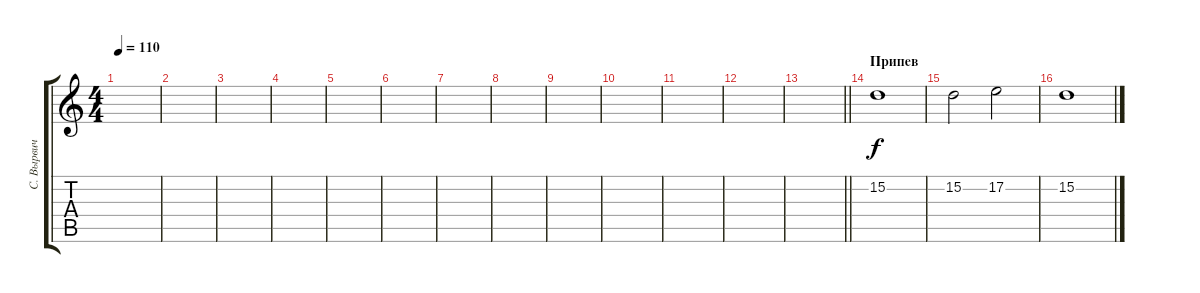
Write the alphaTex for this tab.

\track ("С. Вырвич (Бек-вокал)" "С. Вырвич ") {instrument drawbarorgan}
\staff {score tabs}
\tuning (E4 B3 G3 D3 A2 E2) {hide}
\ts (4 4)
\tempo 110
\clef g2
\ks c
|
|
|
|
|
|
|
|
|
|
|
|
\barLineRight lightlight
|
\section ("" "Припев")
15.2.1 |
15.2.2 17.2.2 |
15.2.1
